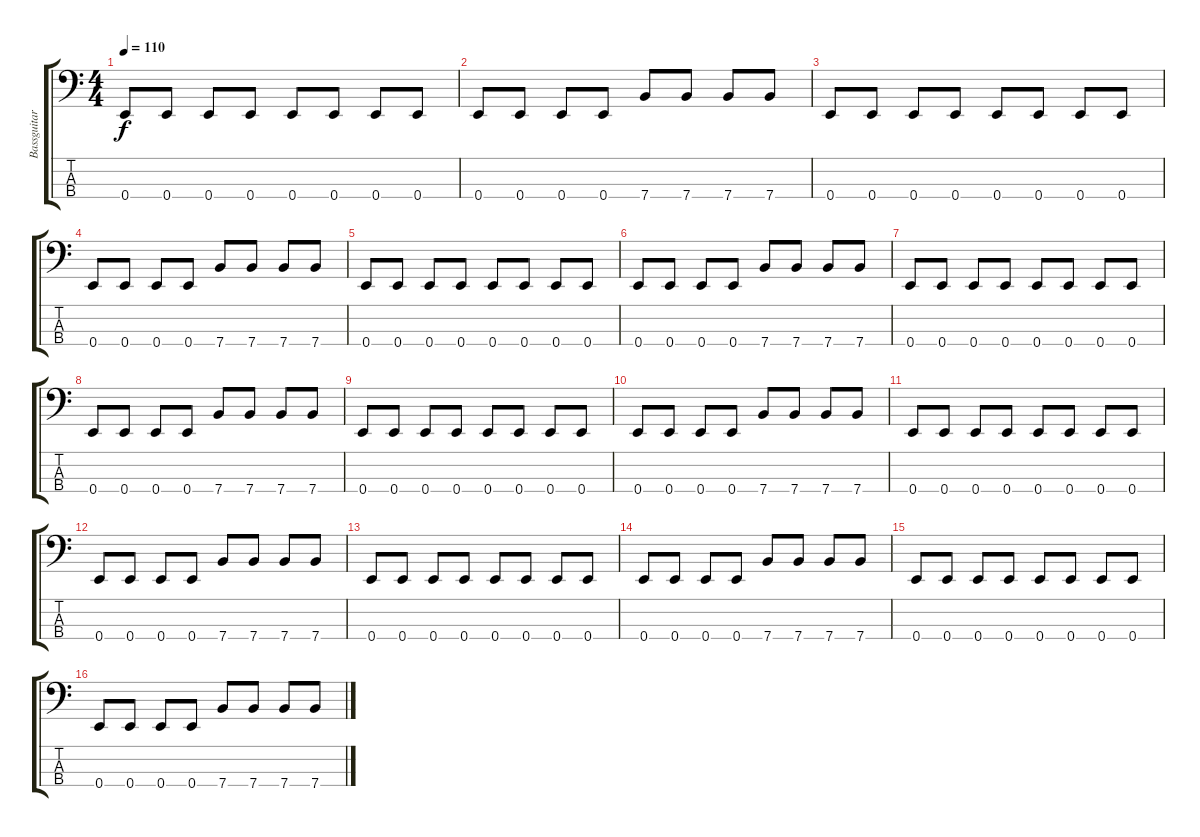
\track ("Bassguitar" "Bassguitar") {instrument electricbassfinger}
\staff {score tabs}
\tuning (G2 D2 A1 E1) {hide}
\ts (4 4)
\tempo 110
\clef f4
\ks c
0.4.8{dy f} 0.4.8 0.4.8 0.4.8 0.4.8 0.4.8 0.4.8 0.4.8 |
0.4.8 0.4.8 0.4.8 0.4.8 7.4.8 7.4.8 7.4.8 7.4.8 |
0.4.8 0.4.8 0.4.8 0.4.8 0.4.8 0.4.8 0.4.8 0.4.8 |
0.4.8 0.4.8 0.4.8 0.4.8 7.4.8 7.4.8 7.4.8 7.4.8 |
0.4.8 0.4.8 0.4.8 0.4.8 0.4.8 0.4.8 0.4.8 0.4.8 |
0.4.8 0.4.8 0.4.8 0.4.8 7.4.8 7.4.8 7.4.8 7.4.8 |
0.4.8 0.4.8 0.4.8 0.4.8 0.4.8 0.4.8 0.4.8 0.4.8 |
0.4.8 0.4.8 0.4.8 0.4.8 7.4.8 7.4.8 7.4.8 7.4.8 |
0.4.8 0.4.8 0.4.8 0.4.8 0.4.8 0.4.8 0.4.8 0.4.8 |
0.4.8 0.4.8 0.4.8 0.4.8 7.4.8 7.4.8 7.4.8 7.4.8 |
0.4.8 0.4.8 0.4.8 0.4.8 0.4.8 0.4.8 0.4.8 0.4.8 |
0.4.8 0.4.8 0.4.8 0.4.8 7.4.8 7.4.8 7.4.8 7.4.8 |
0.4.8 0.4.8 0.4.8 0.4.8 0.4.8 0.4.8 0.4.8 0.4.8 |
0.4.8 0.4.8 0.4.8 0.4.8 7.4.8 7.4.8 7.4.8 7.4.8 |
0.4.8 0.4.8 0.4.8 0.4.8 0.4.8 0.4.8 0.4.8 0.4.8 |
0.4.8 0.4.8 0.4.8 0.4.8 7.4.8 7.4.8 7.4.8 7.4.8
